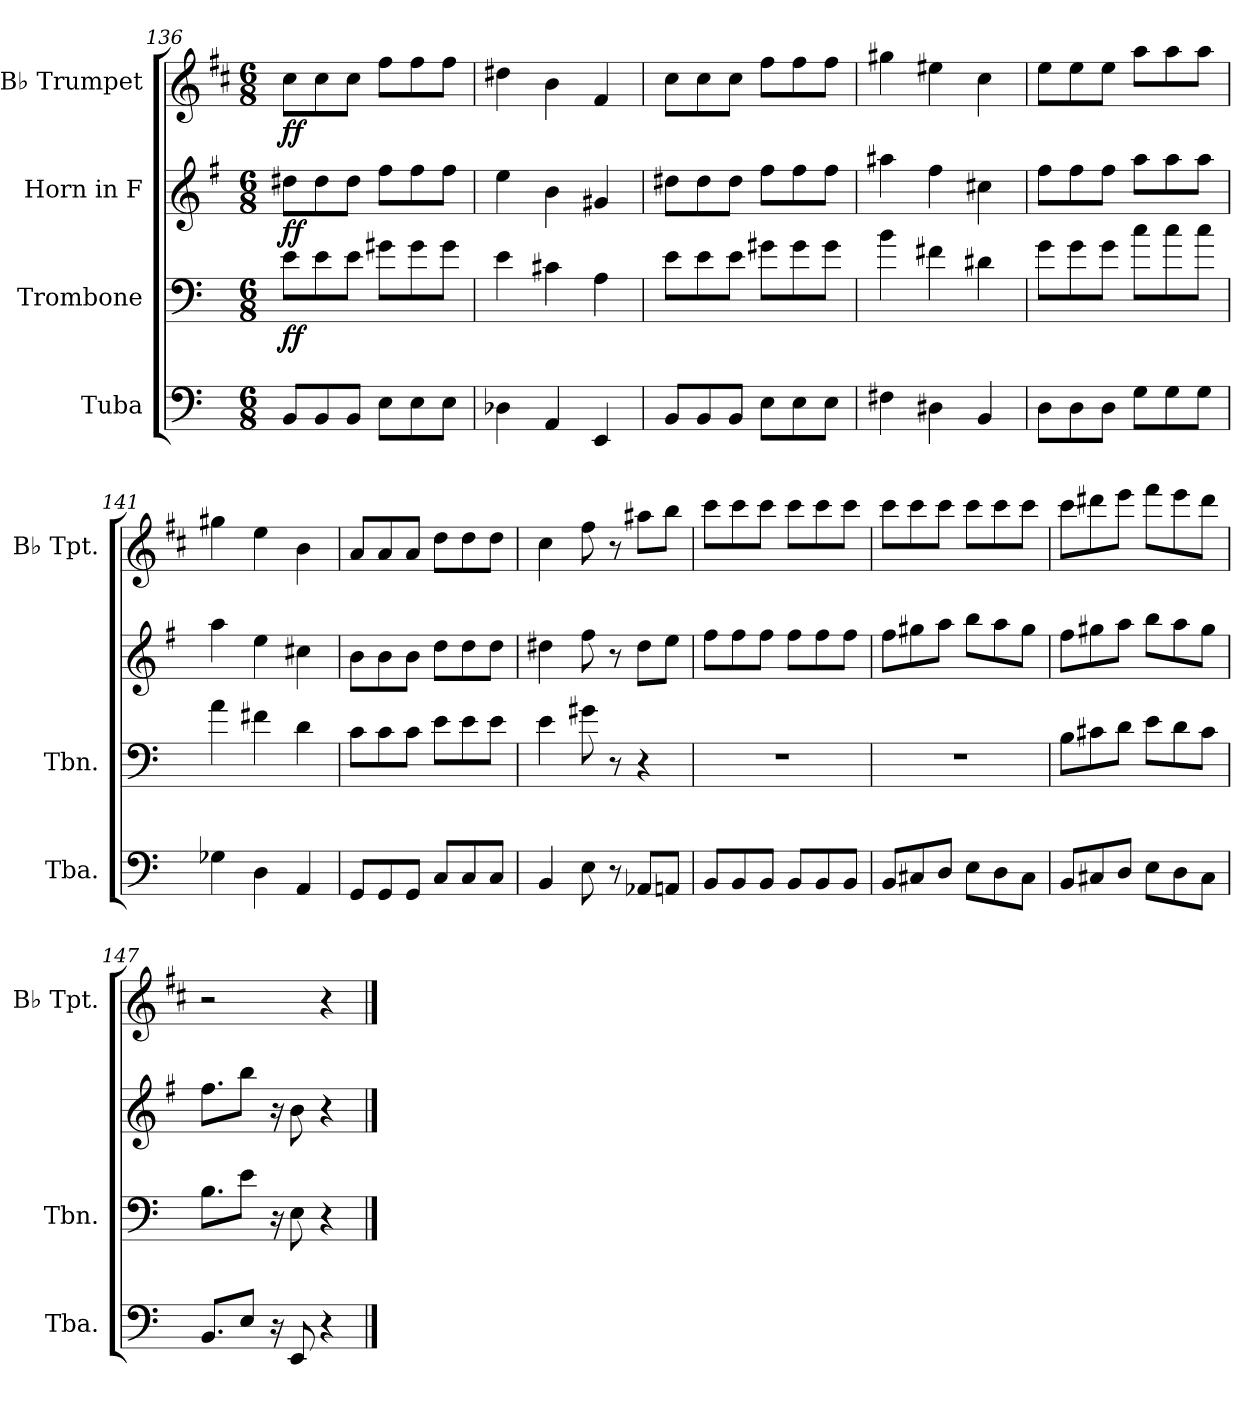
**kern	**kern	**dynam	**kern	**dynam	**kern	**dynam
*part4	*part3	*part3	*part2	*part2	*part1	*part1
*staff4	*staff3	*staff3	*staff2	*staff2	*staff1	*staff1
*I"Tuba	*I"Trombone	*	*I"Horn in F	*	*I"B♭ Trumpet	*
*I'Tba.	*I'Tbn.	*	*	*	*I'B♭ Tpt.	*
*clefF4	*clefF4	*	*clefG2	*	*clefG2	*
*	*	*	*ITrd4c7	*	*ITrd1c2	*
*k[]	*k[]	*	*k[]	*	*k[]	*
*M6/8	*M6/8	*	*M6/8	*	*M6/8	*
=136	=136	=136	=136	=136	=136	=136
!	!	!LO:DY:b	!	!LO:DY:b	!	!LO:DY:b
8BB/L	8e\L	ff	8g#X\L	ff	8b\L	ff
8BB/	8e\	.	8g#\	.	8b\	.
8BB/J	8e\J	.	8g#\J	.	8b\J	.
8E\L	8g#X\L	.	8b\L	.	8ee\L	.
8E\	8g#\	.	8b\	.	8ee\	.
8E\J	8g#\J	.	8b\J	.	8ee\J	.
!!LO:PB:g=z
=137	=137	=137	=137	=137	=137	=137
4D-X\	4e\	.	4a\	.	4cc#X\	.
4AA/	4c#X\	.	4e\	.	4a\	.
4EE/	4A\	.	4c#X/	.	4e/	.
=138	=138	=138	=138	=138	=138	=138
8BB/L	8e\L	.	8g#X\L	.	8b\L	.
8BB/	8e\	.	8g#\	.	8b\	.
8BB/J	8e\J	.	8g#\J	.	8b\J	.
8E\L	8g#X\L	.	8b\L	.	8ee\L	.
8E\	8g#\	.	8b\	.	8ee\	.
8E\J	8g#\J	.	8b\J	.	8ee\J	.
=139	=139	=139	=139	=139	=139	=139
4F#X\	4b\	.	4dd#X\	.	4ff#X\	.
4D#X\	4f#X\	.	4b\	.	4dd#X\	.
4BB/	4d#X\	.	4f#X\	.	4b\	.
=140	=140	=140	=140	=140	=140	=140
8D\L	8g\L	.	8b\L	.	8dd\L	.
8D\	8g\	.	8b\	.	8dd\	.
8D\J	8g\J	.	8b\J	.	8dd\J	.
8G\L	8cc\L	.	8dd\L	.	8gg\L	.
8G\	8cc\	.	8dd\	.	8gg\	.
8G\J	8cc\J	.	8dd\J	.	8gg\J	.
=141	=141	=141	=141	=141	=141	=141
4G-X\	4a\	.	4dd\	.	4ff#X\	.
4D\	4f#X\	.	4a\	.	4dd\	.
4AA/	4d\	.	4f#X\	.	4a\	.
=142	=142	=142	=142	=142	=142	=142
8GG/L	8c\L	.	8e\L	.	8g/L	.
8GG/	8c\	.	8e\	.	8g/	.
8GG/J	8c\J	.	8e\J	.	8g/J	.
8C/L	8e\L	.	8g\L	.	8cc\L	.
8C/	8e\	.	8g\	.	8cc\	.
8C/J	8e\J	.	8g\J	.	8cc\J	.
!!LO:LB:g=z
=143	=143	=143	=143	=143	=143	=143
4BB/	4e\	.	4g#X\	.	4b\	.
8E\	8g#X\	.	8b\	.	8ee\	.
8r	8r	.	8r	.	8r	.
8AA-X/L	4r	.	8g#\L	.	8gg#X\L	.
8AAn/J	.	.	8a\J	.	8aa\J	.
=144	=144	=144	=144	=144	=144	=144
8BB/L	2.r	.	8b\L	.	8bb\L	.
8BB/	.	.	8b\	.	8bb\	.
8BB/J	.	.	8b\J	.	8bb\J	.
8BB/L	.	.	8b\L	.	8bb\L	.
8BB/	.	.	8b\	.	8bb\	.
8BB/J	.	.	8b\J	.	8bb\J	.
=145	=145	=145	=145	=145	=145	=145
8BB/L	2.r	.	8b\L	.	8bb\L	.
8C#X/	.	.	8cc#X\	.	8bb\	.
8D/J	.	.	8dd\J	.	8bb\J	.
8E\L	.	.	8ee\L	.	8bb\L	.
8D\	.	.	8dd\	.	8bb\	.
8C#\J	.	.	8cc#\J	.	8bb\J	.
=146	=146	=146	=146	=146	=146	=146
8BB/L	8B\L	.	8b\L	.	8bb\L	.
8C#X/	8c#X\	.	8cc#X\	.	8ccc#X\	.
8D/J	8d\J	.	8dd\J	.	8ddd\J	.
8E\L	8e\L	.	8ee\L	.	8eee\L	.
8D\	8d\	.	8dd\	.	8ddd\	.
8C#\J	8c#\J	.	8cc#\J	.	8ccc#\J	.
=147	=147	=147	=147	=147	=147	=147
8.BB/L	8.B\L	.	8.b\L	.	2r	.
8E/J	8e\J	.	8ee\J	.	.	.
16r	16r	.	16r	.	.	.
8EE/	8E\	.	8e\	.	.	.
4r	4r	.	4r	.	4r	.
==	==	==	==	==	==	==
*-	*-	*-	*-	*-	*-	*-
